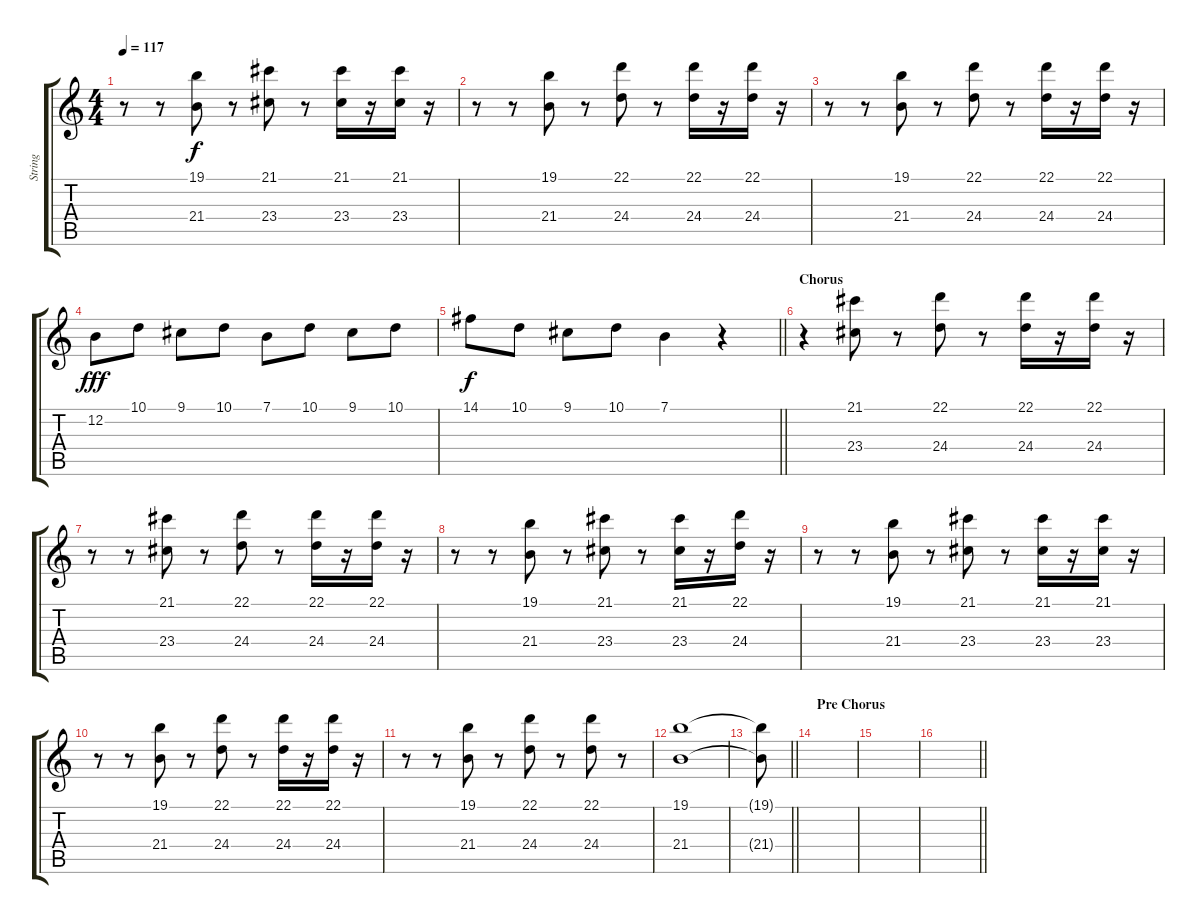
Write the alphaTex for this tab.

\track ("String" "String") {instrument stringensemble1}
\staff {score tabs}
\tuning (E4 B3 G3 D3 A2 E2) {hide}
\ts (4 4)
\tempo 117
\clef g2
\ks c
r.8{dy f} r.8 (19.1 21.4).8 r.8 (21.1 23.4).8 r.8 (21.1 23.4).16 r.16 (21.1 23.4).16 r.16 |
r.8 r.8 (19.1 21.4).8 r.8 (22.1 24.4).8 r.8 (22.1 24.4).16 r.16 (22.1 24.4).16 r.16 |
r.8 r.8 (19.1 21.4).8 r.8 (22.1 24.4).8 r.8 (22.1 24.4).16 r.16 (22.1 24.4).16 r.16 |
12.2.8{dy fff} 10.1.8 9.1.8 10.1.8 7.1.8 10.1.8 9.1.8 10.1.8 |
\barLineRight lightlight
14.1.8{dy f} 10.1.8 9.1.8 10.1.8 7.1.4 r.4 |
\section ("" "Chorus")
r.4 (21.1 23.4).8 r.8 (22.1 24.4).8 r.8 (22.1 24.4).16 r.16 (22.1 24.4).16 r.16 |
r.8 r.8 (21.1 23.4).8 r.8 (22.1 24.4).8 r.8 (22.1 24.4).16 r.16 (22.1 24.4).16 r.16 |
r.8 r.8 (19.1 21.4).8 r.8 (21.1 23.4).8 r.8 (21.1 23.4).16 r.16 (22.1 24.4).16 r.16 |
r.8 r.8 (19.1 21.4).8 r.8 (21.1 23.4).8 r.8 (21.1 23.4).16 r.16 (21.1 23.4).16 r.16 |
r.8 r.8 (19.1 21.4).8 r.8 (22.1 24.4).8 r.8 (22.1 24.4).16 r.16 (22.1 24.4).16 r.16 |
r.8 r.8 (19.1 21.4).8 r.8 (22.1 24.4).8 r.8 (22.1 24.4).8 r.8 |
(19.1 21.4).1 |
\barLineRight lightlight
(19.1{t} 21.4{t}).8 |
\section ("" "Pre Chorus")
|
|
\barLineRight lightlight
